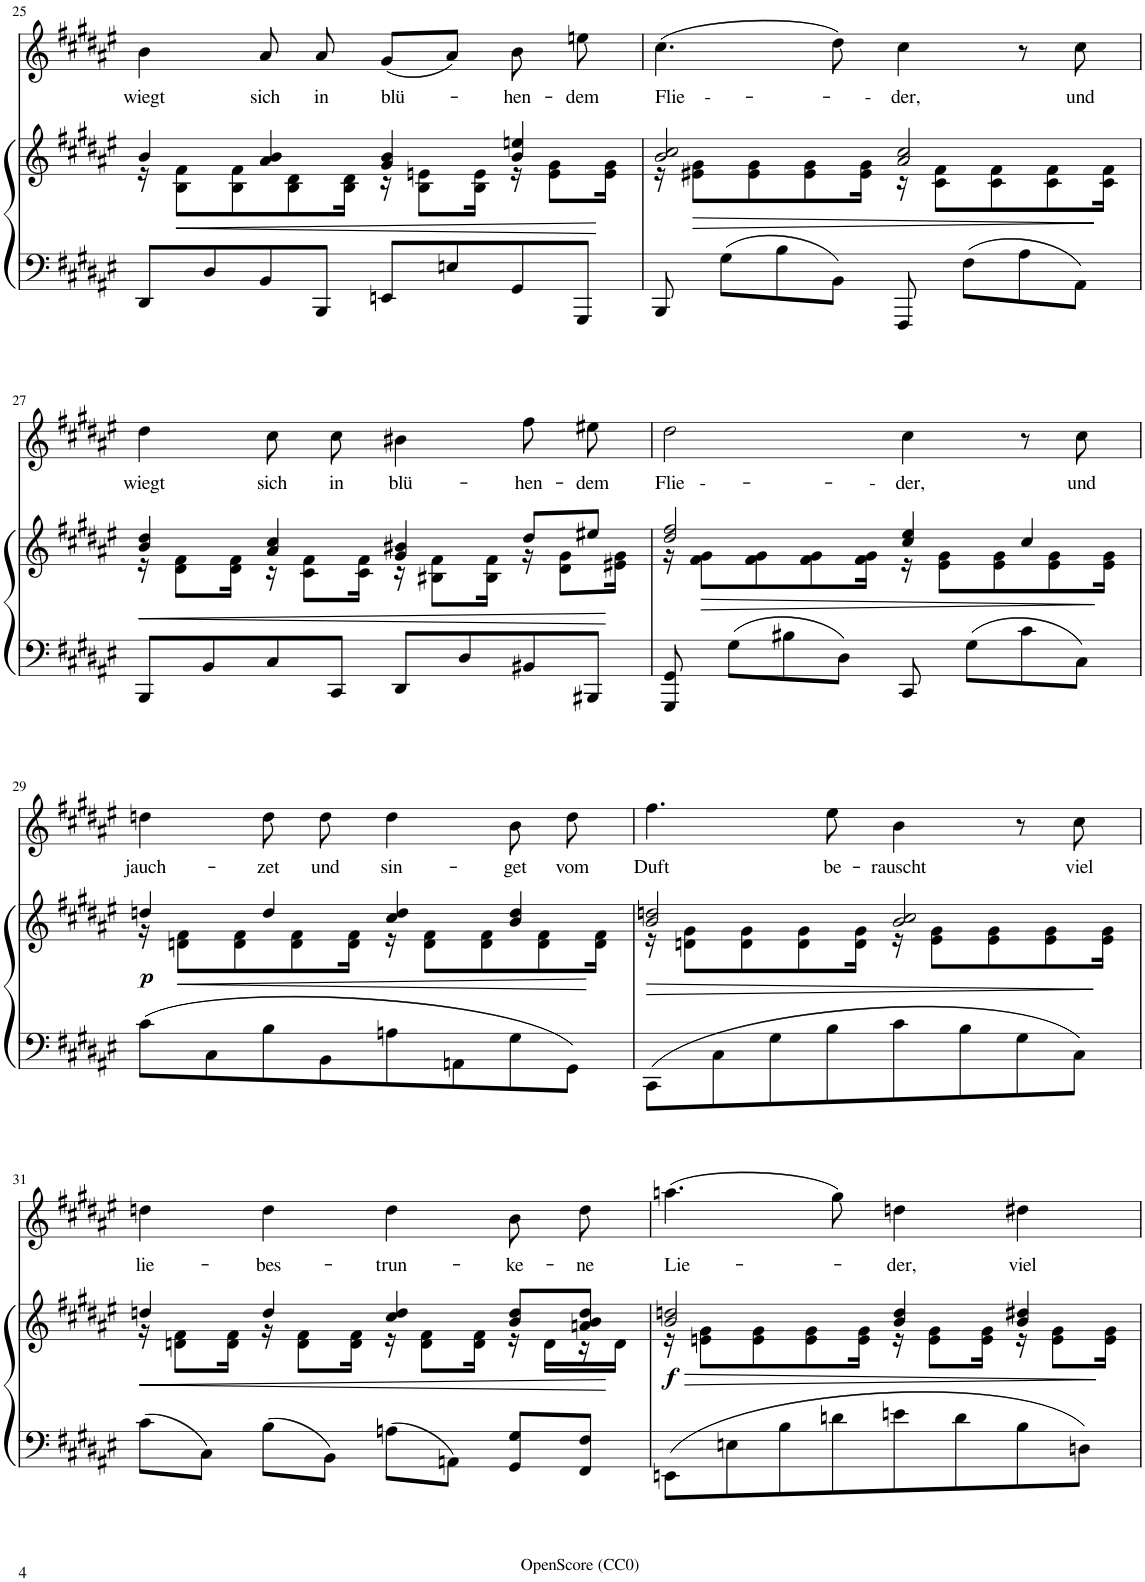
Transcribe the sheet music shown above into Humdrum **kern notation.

**kern	**kern	**dynam	**kern	**text
*part2	*part2	*part2	*part1	*part1
*staff3	*staff2	*staff2/3	*staff1	*staff1
*I"Pianoforte	*	*	*I"Singstimme Voice	*
*I'Pno	*	*	*	*
!!LO:PB:g=z
*clefF4	*clefG2	*	*clefG2	*
*k[f#c#g#d#a#e#]	*k[f#c#g#d#a#e#]	*	*k[f#c#g#d#a#e#]	*
*M4/4	*M4/4	*	*M4/4	*
*met(c)	*met(c)	*	*met(c)	*
=25	=25	=25	=25	=25
*	*^	*	*	*
!	!	!	!	!	!LO:LY:b
8DD#/L	4b/	16r	.	4b\	wiegt
!	!	!	!LO:HP:b	!	!
.	.	8B\ 8f#\L	<	.	.
8D#/	.	.	.	.	.
.	.	8B\ 8f#\	.	.	.
!	!	!	!	!	!LO:LY:b
8BB/	4a#/ 4b/	.	.	8a#/	sich
.	.	8B\ 8d#\	.	.	.
!	!	!	!	!	!LO:LY:b
8BBB/J	.	.	.	8a#/	in
.	.	16B\ 16d#\Jk	.	.	.
!	!	!	!	!	!LO:LY:b
8EEn/L	4g#/ 4b/	16r	.	(<8g#/L	blü-
.	.	8B\ 8en\L	.	.	.
8En/	.	.	.	8a#/J)	.
.	.	16B\ 16e\Jk	.	.	.
!	!	!	!	!	!LO:LY:b
8GG#/	4b/ 4een/	16r	.	8b\	-hen-
.	.	8e\ 8g#\L	.	.	.
!	!	!	!	!	!LO:LY:b
8GGG#/J	.	.	.	8een\	-dem
.	.	16e\ 16g#\Jk	[	.	.
=26	=26	=26	=26	=26	=26
!	!	!	!	!	!LO:LY:b
8BBB/	2b/ 2cc#/	16r	.	(>4.cc#\	Flie --
!	!	!	!LO:HP:b	!	!
.	.	8e#X\ 8g#\L	>	.	.
8G#\L	.	.	.	.	.
.	.	8e#\ 8g#\	.	.	.
8B\	.	.	.	.	.
.	.	8e#\ 8g#\	.	.	.
8BB\J	.	.	.	8dd#\)	.
.	.	16e#\ 16g#\Jk	.	.	.
!	!	!	!	!	!LO:LY:b
8FFF#/	2a#/ 2cc#/	16r	.	4cc#\	-- der,
.	.	8c#\ 8f#\L	.	.	.
8F#\L	.	.	.	.	.
.	.	8c#\ 8f#\	.	.	.
8A#\	.	.	.	8r	.
.	.	8c#\ 8f#\	.	.	.
!	!	!	!	!	!LO:LY:b
8AA#\J	.	.	.	8cc#\	und
.	.	16c#\ 16f#\Jk	]	.	.
!!LO:LB:g=z
=27	=27	=27	=27	=27	=27
!	!	!	!LO:HP:b	!	!LO:LY:b
8BBB/L	4b/ 4dd#/	16r	<	4dd#\	wiegt
.	.	8d#\ 8f#\L	.	.	.
8BB/	.	.	.	.	.
.	.	16d#\ 16f#\Jk	.	.	.
!	!	!	!	!	!LO:LY:b
8C#/	4a#/ 4cc#/	16r	.	8cc#\	sich
.	.	8c#\ 8f#\L	.	.	.
!	!	!	!	!	!LO:LY:b
8CC#/J	.	.	.	8cc#\	in
.	.	16c#\ 16f#\Jk	.	.	.
!	!	!	!	!	!LO:LY:b
8DD#/L	4g#/ 4b#X/	16r	.	4b#X\	blü-
.	.	8B#X\ 8f#\L	.	.	.
8D#/	.	.	.	.	.
.	.	16B#\ 16f#\Jk	.	.	.
!	!	!	!	!	!LO:LY:b
8BB#X/	8dd#/L	16r	.	8ff#\	-hen-
.	.	8d#\ 8g#\L	.	.	.
!	!	!	!	!	!LO:LY:b
8BBB#X/J	8ee#X/J	.	.	8ee#X\	-dem
.	.	16e#X\ 16g#\Jk	[	.	.
=28	=28	=28	=28	=28	=28
!	!	!	!	!	!LO:LY:b
8GGG#/ 8GG#/	2dd#/ 2ff#/	16r	.	2dd#\	Flie --
!	!	!	!LO:HP:b	!	!
.	.	8f#\ 8g#\L	>	.	.
8G#\L	.	.	.	.	.
.	.	8f#\ 8g#\	.	.	.
8B#X\	.	.	.	.	.
.	.	8f#\ 8g#\	.	.	.
8D#\J	.	.	.	.	.
.	.	16f#\ 16g#\Jk	.	.	.
!	!	!	!	!	!LO:LY:b
8CC#/	4cc#/ 4ee#/	16r	.	4cc#\	-- der,
.	.	8e#\ 8g#\L	.	.	.
8G#\L	.	.	.	.	.
.	.	8e#\ 8g#\	.	.	.
8c#\	4cc#/	.	.	8r	.
.	.	8e#\ 8g#\	.	.	.
!	!	!	!	!	!LO:LY:b
8C#\J	.	.	.	8cc#\	und
.	.	16e#\ 16g#\Jk	]	.	.
!!LO:LB:g=z
=29	=29	=29	=29	=29	=29
!	!	!	!LO:DY:a=2	!	!LO:LY:b
8c#\L	4ddn/	16r	p	4ddn\	jauch-
!	!	!	!LO:HP:b	!	!
.	.	8dn\ 8f#\L	<	.	.
8C#\	.	.	.	.	.
.	.	8d\ 8f#\	.	.	.
!	!	!	!	!	!LO:LY:b
8B\	4dd/	.	.	8dd\	-zet
.	.	8d\ 8f#\	.	.	.
!	!	!	!	!	!LO:LY:b
8BB\	.	.	.	8dd\	und
.	.	16d\ 16f#\Jk	.	.	.
!	!	!	!	!	!LO:LY:b
8An\	4cc#/ 4dd/	16r	.	4dd\	sin-
.	.	8d\ 8f#\L	.	.	.
8AAn\	.	.	.	.	.
.	.	8d\ 8f#\	.	.	.
!	!	!	!	!	!LO:LY:b
8G#\	4b/ 4dd/	.	.	8b\	-get
.	.	8d\ 8f#\	.	.	.
!	!	!	!	!	!LO:LY:b
8GG#\J	.	.	.	8dd\	vom
.	.	16d\ 16f#\Jk	[	.	.
=30	=30	=30	=30	=30	=30
!	!	!	!LO:HP:b	!	!LO:LY:b
8CC#\L	2b/ 2ddn/	16r	>	4.ff#\	Duft
.	.	8dn\ 8g#\L	.	.	.
8C#\	.	.	.	.	.
.	.	8d\ 8g#\	.	.	.
8G#\	.	.	.	.	.
.	.	8d\ 8g#\	.	.	.
!	!	!	!	!	!LO:LY:b
8B\	.	.	.	8ee#\	be-
.	.	16d\ 16g#\Jk	.	.	.
!	!	!	!	!	!LO:LY:b
8c#\	2b/ 2cc#/	16r	.	4b\	-rauscht
.	.	8e#\ 8g#\L	.	.	.
8B\	.	.	.	.	.
.	.	8e#\ 8g#\	.	.	.
8G#\	.	.	.	8r	.
.	.	8e#\ 8g#\	.	.	.
!	!	!	!	!	!LO:LY:b
8C#\J	.	.	.	8cc#\	viel
.	.	16e#\ 16g#\Jk	]	.	.
!!LO:LB:g=z
=31	=31	=31	=31	=31	=31
!	!	!	!LO:HP:b	!	!LO:LY:b
8c#\L	4ddn/	16r	<	4ddn\	lie-
.	.	8dn\ 8f#\L	.	.	.
8C#\J	.	.	.	.	.
.	.	16d\ 16f#\Jk	.	.	.
!	!	!	!	!	!LO:LY:b
8B\L	4dd/	16r	.	4dd\	-bes-
.	.	8d\ 8f#\L	.	.	.
8BB\J	.	.	.	.	.
.	.	16d\ 16f#\Jk	.	.	.
!	!	!	!	!	!LO:LY:b
8An\L	4cc#/ 4dd/	16r	.	4dd\	-trun-
.	.	8d\ 8f#\L	.	.	.
8AAn\J	.	.	.	.	.
.	.	16d\ 16f#\Jk	.	.	.
!	!	!	!	!	!LO:LY:b
8GG#/ 8G#/L	8b/ 8dd/L	16r	.	8b\	-ke-
.	.	16d\LL	.	.	.
!	!	!	!	!	!LO:LY:b
8FF#/ 8F#/J	8an/ 8b/ 8dd/J	16r	.	8dd\	-ne
.	.	16d\JJ	[	.	.
=32	=32	=32	=32	=32	=32
!	!	!	!LO:HP:b	!	!LO:LY:b
!	!	!	!LO:DY:n=1:b	!	!
8EEn\L	2b/ 2ddn/	16r	> f	(>4.aan\	Lie-
.	.	8en\ 8g#\L	.	.	.
8En\	.	.	.	.	.
.	.	8e\ 8g#\	.	.	.
8B\	.	.	.	.	.
.	.	8e\ 8g#\	.	.	.
8dn\	.	.	.	8gg#\)	.
.	.	16e\ 16g#\Jk	.	.	.
!	!	!	!	!	!LO:LY:b
8en\	4b/ 4dd/	16r	.	4ddn\	-der,
.	.	8e\ 8g#\L	.	.	.
8d\	.	.	.	.	.
.	.	16e\ 16g#\Jk	.	.	.
!	!	!	!	!	!LO:LY:b
8B\	4b/ 4dd#X/	16r	.	4dd#X\	viel
.	.	8e\ 8g#\L	.	.	.
8Dn\J	.	.	.	.	.
.	.	16e\ 16g#\Jk	]	.	.
*	*v	*v	*	*	*
=	=	=	=	=
*-	*-	*-	*-	*-
